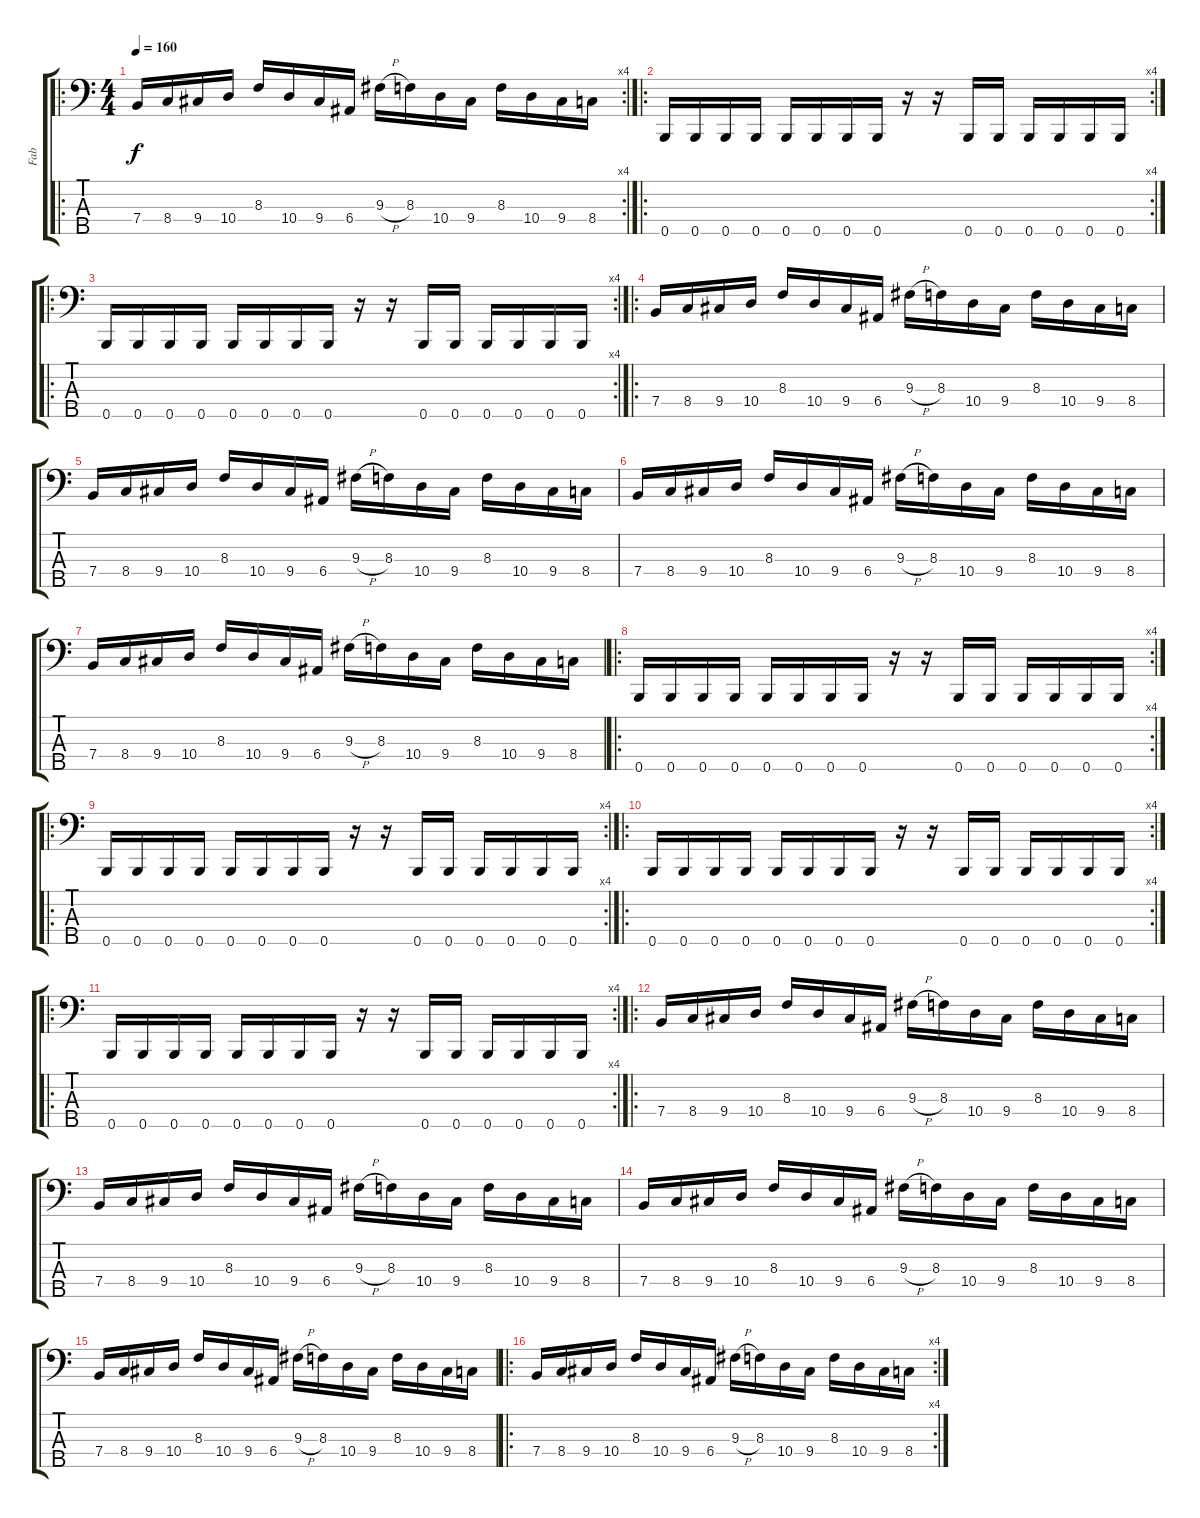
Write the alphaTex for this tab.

\track ("Fab" "Fab") {instrument electricbassfinger}
\staff {score tabs}
\tuning (G2 D2 A1 E1 B0) {hide}
\ro
\rc 4
\ts (4 4)
\tempo 160
\clef f4
\ks c
7.4.16{dy f instrument electricbassfinger} 8.4.16 9.4.16 10.4.16 8.3.16 10.4.16 9.4.16 6.4.16 9.3{h}.16 8.3.16 10.4.16 9.4.16 8.3.16 10.4.16 9.4.16 8.4.16 |
\ro
\rc 4
0.5.16 0.5.16 0.5.16 0.5.16 0.5.16 0.5.16 0.5.16 0.5.16 r.16 r.16 0.5.16 0.5.16 0.5.16 0.5.16 0.5.16 0.5.16 |
\ro
\rc 4
0.5.16 0.5.16 0.5.16 0.5.16 0.5.16 0.5.16 0.5.16 0.5.16 r.16 r.16 0.5.16 0.5.16 0.5.16 0.5.16 0.5.16 0.5.16 |
\ro
7.4.16 8.4.16 9.4.16 10.4.16 8.3.16 10.4.16 9.4.16 6.4.16 9.3{h}.16 8.3.16 10.4.16 9.4.16 8.3.16 10.4.16 9.4.16 8.4.16 |
7.4.16 8.4.16 9.4.16 10.4.16 8.3.16 10.4.16 9.4.16 6.4.16 9.3{h}.16 8.3.16 10.4.16 9.4.16 8.3.16 10.4.16 9.4.16 8.4.16 |
7.4.16 8.4.16 9.4.16 10.4.16 8.3.16 10.4.16 9.4.16 6.4.16 9.3{h}.16 8.3.16 10.4.16 9.4.16 8.3.16 10.4.16 9.4.16 8.4.16 |
7.4.16 8.4.16 9.4.16 10.4.16 8.3.16 10.4.16 9.4.16 6.4.16 9.3{h}.16 8.3.16 10.4.16 9.4.16 8.3.16 10.4.16 9.4.16 8.4.16 |
\ro
\rc 4
0.5.16 0.5.16 0.5.16 0.5.16 0.5.16 0.5.16 0.5.16 0.5.16 r.16 r.16 0.5.16 0.5.16 0.5.16 0.5.16 0.5.16 0.5.16 |
\ro
\rc 4
0.5.16 0.5.16 0.5.16 0.5.16 0.5.16 0.5.16 0.5.16 0.5.16 r.16 r.16 0.5.16 0.5.16 0.5.16 0.5.16 0.5.16 0.5.16 |
\ro
\rc 4
0.5.16 0.5.16 0.5.16 0.5.16 0.5.16 0.5.16 0.5.16 0.5.16 r.16 r.16 0.5.16 0.5.16 0.5.16 0.5.16 0.5.16 0.5.16 |
\ro
\rc 4
0.5.16 0.5.16 0.5.16 0.5.16 0.5.16 0.5.16 0.5.16 0.5.16 r.16 r.16 0.5.16 0.5.16 0.5.16 0.5.16 0.5.16 0.5.16 |
\ro
7.4.16 8.4.16 9.4.16 10.4.16 8.3.16 10.4.16 9.4.16 6.4.16 9.3{h}.16 8.3.16 10.4.16 9.4.16 8.3.16 10.4.16 9.4.16 8.4.16 |
7.4.16 8.4.16 9.4.16 10.4.16 8.3.16 10.4.16 9.4.16 6.4.16 9.3{h}.16 8.3.16 10.4.16 9.4.16 8.3.16 10.4.16 9.4.16 8.4.16 |
7.4.16 8.4.16 9.4.16 10.4.16 8.3.16 10.4.16 9.4.16 6.4.16 9.3{h}.16 8.3.16 10.4.16 9.4.16 8.3.16 10.4.16 9.4.16 8.4.16 |
7.4.16 8.4.16 9.4.16 10.4.16 8.3.16 10.4.16 9.4.16 6.4.16 9.3{h}.16 8.3.16 10.4.16 9.4.16 8.3.16 10.4.16 9.4.16 8.4.16 |
\ro
\rc 4
7.4.16 8.4.16 9.4.16 10.4.16 8.3.16 10.4.16 9.4.16 6.4.16 9.3{h}.16 8.3.16 10.4.16 9.4.16 8.3.16 10.4.16 9.4.16 8.4.16
